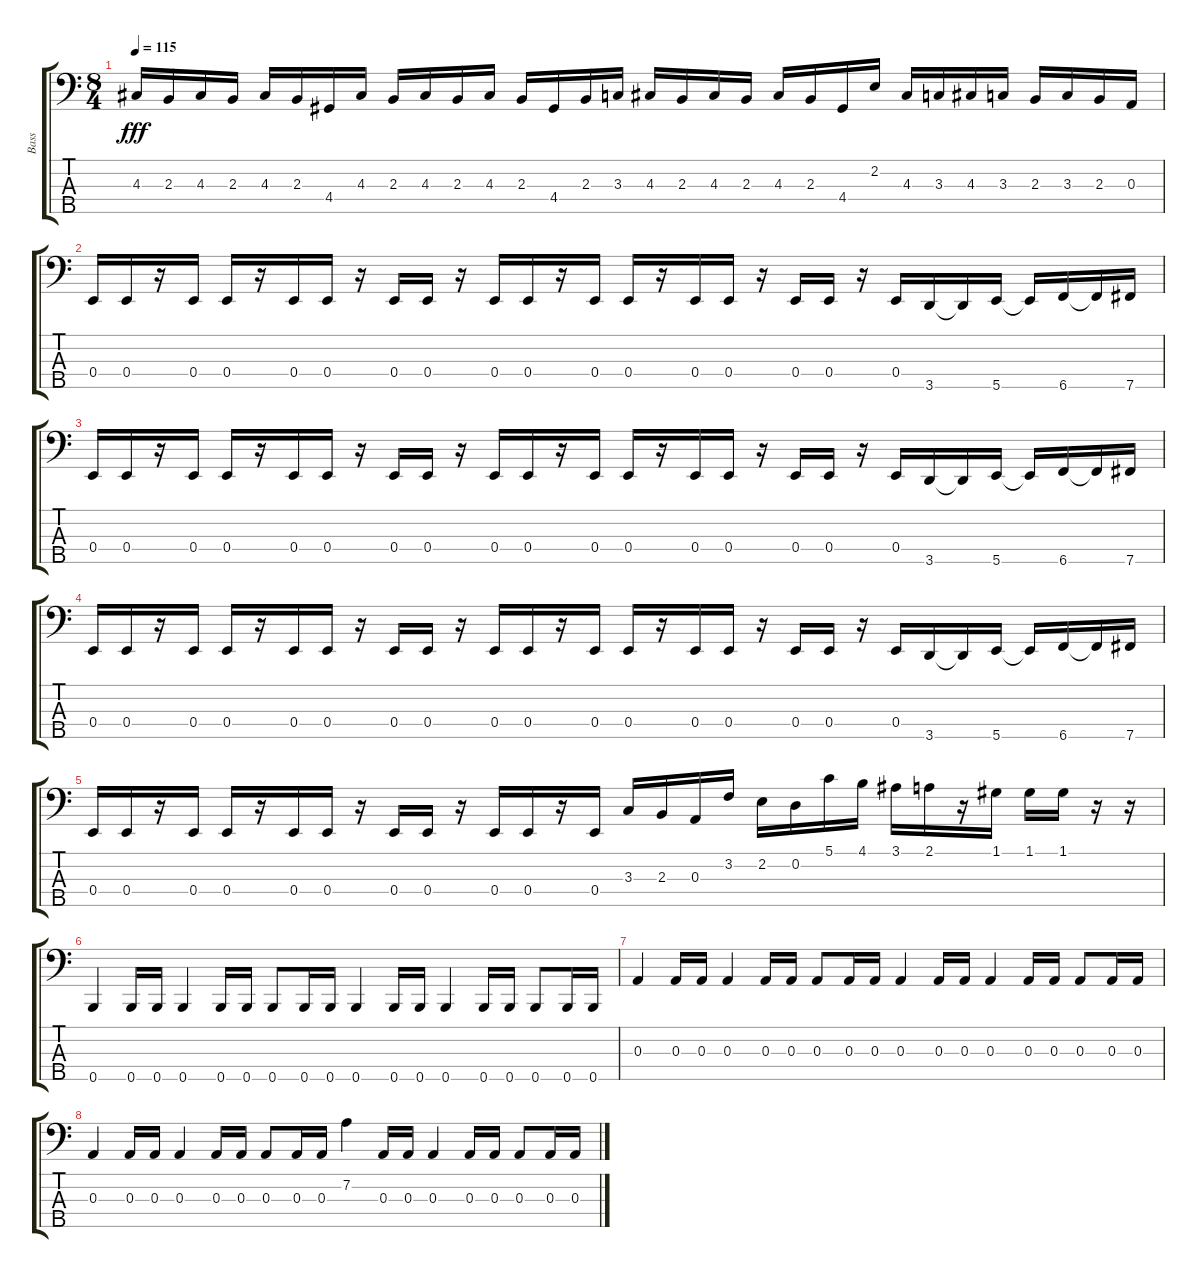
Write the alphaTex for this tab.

\track ("Bass" "Bass") {instrument electricbassfinger}
\staff {score tabs}
\tuning (G2 D2 A1 E1 B0) {hide}
\ts (8 4)
\tempo 115
\clef f4
\ks c
4.3.16{dy fff} 2.3.16 4.3.16 2.3.16 4.3.16 2.3.16 4.4.16 4.3.16 2.3.16 4.3.16 2.3.16 4.3.16 2.3.16 4.4.16 2.3.16 3.3.16 4.3.16 2.3.16 4.3.16 2.3.16 4.3.16 2.3.16 4.4.16 2.2.16 4.3.16 3.3.16 4.3.16 3.3.16 2.3.16 3.3.16 2.3.16 0.3.16 |
0.4.16 0.4.16 r.16 0.4.16 0.4.16 r.16 0.4.16 0.4.16 r.16 0.4.16 0.4.16 r.16 0.4.16 0.4.16 r.16 0.4.16 0.4.16 r.16 0.4.16 0.4.16 r.16 0.4.16 0.4.16 r.16 0.4.16 3.5.16 3.5{t}.16 5.5.16 5.5{t}.16 6.5.16 6.5{t}.16 7.5.16 |
0.4.16 0.4.16 r.16 0.4.16 0.4.16 r.16 0.4.16 0.4.16 r.16 0.4.16 0.4.16 r.16 0.4.16 0.4.16 r.16 0.4.16 0.4.16 r.16 0.4.16 0.4.16 r.16 0.4.16 0.4.16 r.16 0.4.16 3.5.16 3.5{t}.16 5.5.16 5.5{t}.16 6.5.16 6.5{t}.16 7.5.16 |
0.4.16 0.4.16 r.16 0.4.16 0.4.16 r.16 0.4.16 0.4.16 r.16 0.4.16 0.4.16 r.16 0.4.16 0.4.16 r.16 0.4.16 0.4.16 r.16 0.4.16 0.4.16 r.16 0.4.16 0.4.16 r.16 0.4.16 3.5.16 3.5{t}.16 5.5.16 5.5{t}.16 6.5.16 6.5{t}.16 7.5.16 |
0.4.16 0.4.16 r.16 0.4.16 0.4.16 r.16 0.4.16 0.4.16 r.16 0.4.16 0.4.16 r.16 0.4.16 0.4.16 r.16 0.4.16 3.3.16 2.3.16 0.3.16 3.2.16 2.2.16 0.2.16 5.1.16 4.1.16 3.1.16 2.1.16 r.16 1.1.16 1.1.16 1.1.16 r.16 r.16 |
0.5.4 0.5.16 0.5.16 0.5.4 0.5.16 0.5.16 0.5.8 0.5.16 0.5.16 0.5.4 0.5.16 0.5.16 0.5.4 0.5.16 0.5.16 0.5.8 0.5.16 0.5.16 |
0.3.4 0.3.16 0.3.16 0.3.4 0.3.16 0.3.16 0.3.8 0.3.16 0.3.16 0.3.4 0.3.16 0.3.16 0.3.4 0.3.16 0.3.16 0.3.8 0.3.16 0.3.16 |
0.3.4 0.3.16 0.3.16 0.3.4 0.3.16 0.3.16 0.3.8 0.3.16 0.3.16 7.2.4 0.3.16 0.3.16 0.3.4 0.3.16 0.3.16 0.3.8 0.3.16 0.3.16
